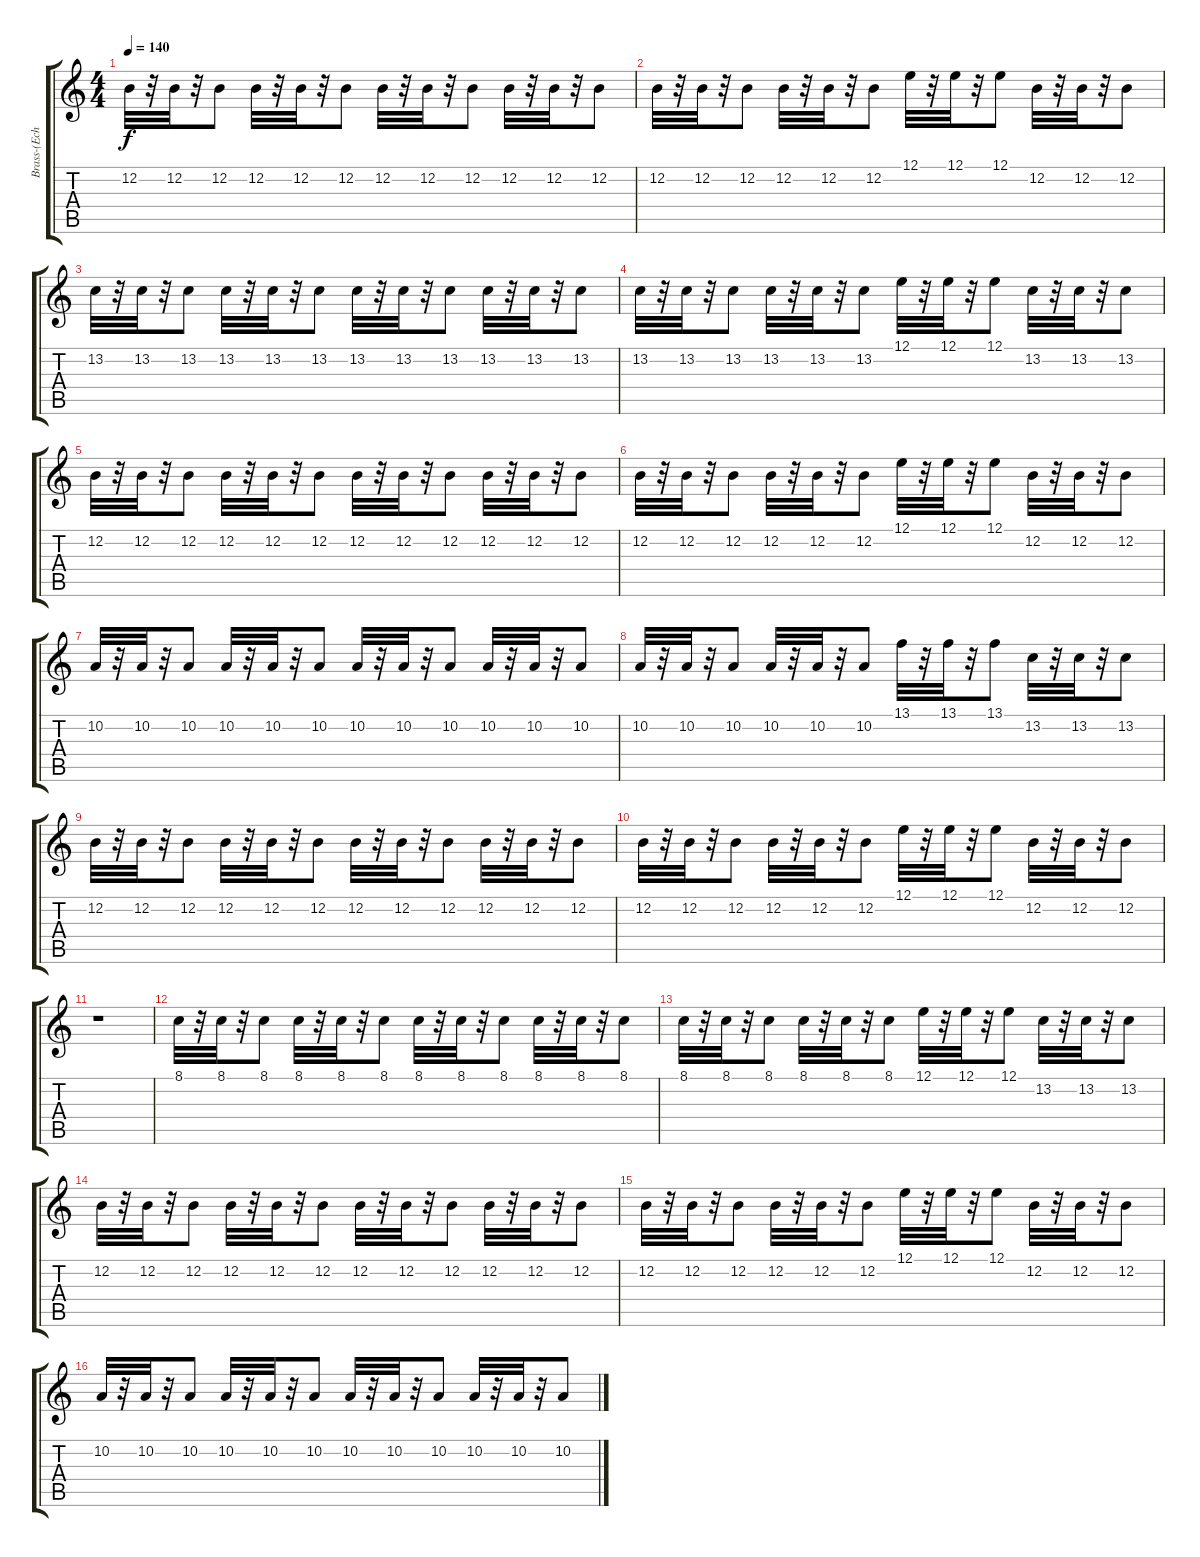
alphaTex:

\track ("Brass-(Echo)" "Brass-(Ech") {instrument synthbrass1}
\staff {score tabs}
\tuning (E4 B3 G3 D3 A2 E2) {hide}
\ts (4 4)
\tempo 140
\clef g2
\ks c
12.2.32{dy f} r.32 12.2.32 r.32 12.2.8 12.2.32 r.32 12.2.32 r.32 12.2.8 12.2.32 r.32 12.2.32 r.32 12.2.8 12.2.32 r.32 12.2.32 r.32 12.2.8 |
12.2.32 r.32 12.2.32 r.32 12.2.8 12.2.32 r.32 12.2.32 r.32 12.2.8 12.1.32 r.32 12.1.32 r.32 12.1.8 12.2.32 r.32 12.2.32 r.32 12.2.8 |
13.2.32 r.32 13.2.32 r.32 13.2.8 13.2.32 r.32 13.2.32 r.32 13.2.8 13.2.32 r.32 13.2.32 r.32 13.2.8 13.2.32 r.32 13.2.32 r.32 13.2.8 |
13.2.32 r.32 13.2.32 r.32 13.2.8 13.2.32 r.32 13.2.32 r.32 13.2.8 12.1.32 r.32 12.1.32 r.32 12.1.8 13.2.32 r.32 13.2.32 r.32 13.2.8 |
12.2.32 r.32 12.2.32 r.32 12.2.8 12.2.32 r.32 12.2.32 r.32 12.2.8 12.2.32 r.32 12.2.32 r.32 12.2.8 12.2.32 r.32 12.2.32 r.32 12.2.8 |
12.2.32 r.32 12.2.32 r.32 12.2.8 12.2.32 r.32 12.2.32 r.32 12.2.8 12.1.32 r.32 12.1.32 r.32 12.1.8 12.2.32 r.32 12.2.32 r.32 12.2.8 |
10.2.32 r.32 10.2.32 r.32 10.2.8 10.2.32 r.32 10.2.32 r.32 10.2.8 10.2.32 r.32 10.2.32 r.32 10.2.8 10.2.32 r.32 10.2.32 r.32 10.2.8 |
10.2.32 r.32 10.2.32 r.32 10.2.8 10.2.32 r.32 10.2.32 r.32 10.2.8 13.1.32 r.32 13.1.32 r.32 13.1.8 13.2.32 r.32 13.2.32 r.32 13.2.8 |
12.2.32 r.32 12.2.32 r.32 12.2.8 12.2.32 r.32 12.2.32 r.32 12.2.8 12.2.32 r.32 12.2.32 r.32 12.2.8 12.2.32 r.32 12.2.32 r.32 12.2.8 |
12.2.32 r.32 12.2.32 r.32 12.2.8 12.2.32 r.32 12.2.32 r.32 12.2.8 12.1.32 r.32 12.1.32 r.32 12.1.8 12.2.32 r.32 12.2.32 r.32 12.2.8 |
r.1 |
8.1.32 r.32 8.1.32 r.32 8.1.8 8.1.32 r.32 8.1.32 r.32 8.1.8 8.1.32 r.32 8.1.32 r.32 8.1.8 8.1.32 r.32 8.1.32 r.32 8.1.8 |
8.1.32 r.32 8.1.32 r.32 8.1.8 8.1.32 r.32 8.1.32 r.32 8.1.8 12.1.32 r.32 12.1.32 r.32 12.1.8 13.2.32 r.32 13.2.32 r.32 13.2.8 |
12.2.32 r.32 12.2.32 r.32 12.2.8 12.2.32 r.32 12.2.32 r.32 12.2.8 12.2.32 r.32 12.2.32 r.32 12.2.8 12.2.32 r.32 12.2.32 r.32 12.2.8 |
12.2.32 r.32 12.2.32 r.32 12.2.8 12.2.32 r.32 12.2.32 r.32 12.2.8 12.1.32 r.32 12.1.32 r.32 12.1.8 12.2.32 r.32 12.2.32 r.32 12.2.8 |
10.2.32 r.32 10.2.32 r.32 10.2.8 10.2.32 r.32 10.2.32 r.32 10.2.8 10.2.32 r.32 10.2.32 r.32 10.2.8 10.2.32 r.32 10.2.32 r.32 10.2.8
